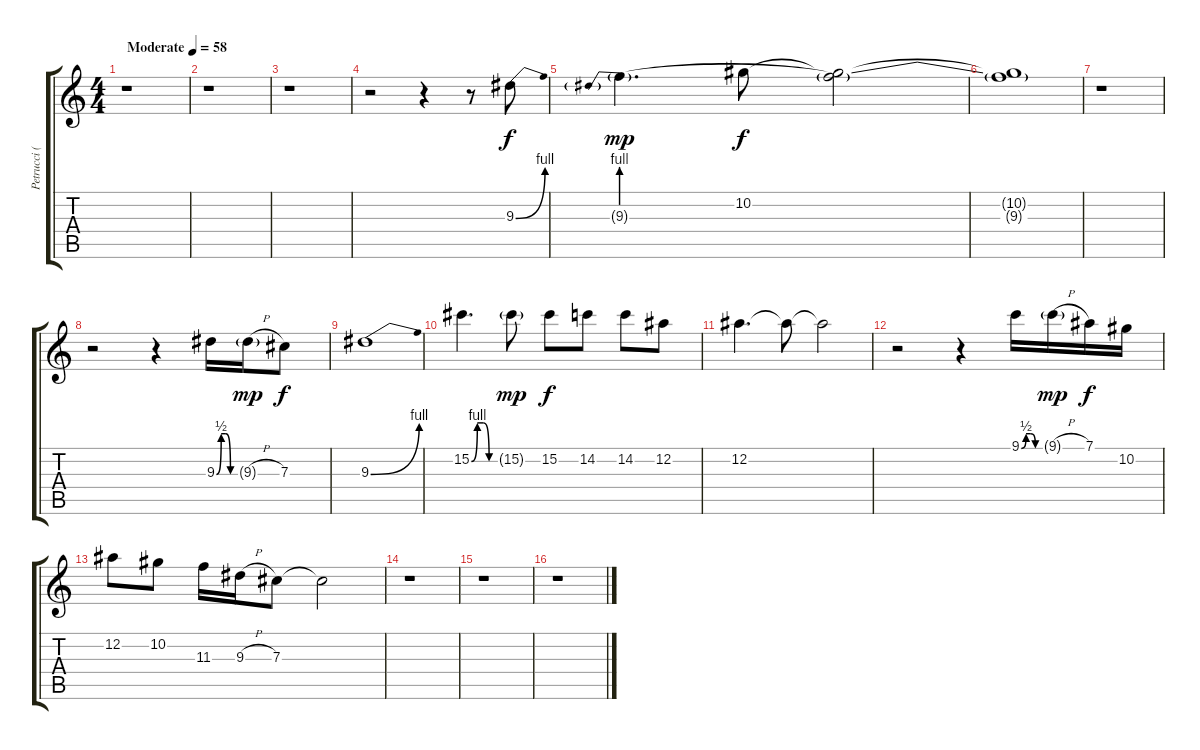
\track ("Petrucci (Solo)" "Petrucci (") {instrument distortionguitar}
\staff {score tabs}
\tuning (Eb4 Bb3 Gb3 Db3 Ab2 Eb2) {hide}
\ts (4 4)
\tempo (58 "Moderate")
\clef g2
\ks c
r.1{dy f instrument distortionguitar} |
r.1 |
r.1 |
r.2 r.4 r.8 9.3{be (bend 0 0 60 4)}.8 |
9.3{be (prebend 0 4 60 4) g}.4{d dy mp} 10.2.8{dy f} (10.2{t} 9.3{t}).2 |
(10.2{t} 9.3{t}).1 |
r.1 |
r.2 r.4 9.3{be (custom 0 0 15 2 30 2 45 0 60 0)}.16 9.3{h g}.16{dy mp} 7.3.8{dy f} |
9.3{be (bend 0 0 60 4)}.1 |
15.2{be (custom 0 0 15 4 30 4 45 0 60 0)}.4{d} 15.2{g}.8{dy mp} 15.2.8{dy f} 14.2.8 14.2.8 12.2.8 |
12.2.4{d} 12.2{t}.8 12.2{t}.2 |
r.2 r.4 9.1{be (custom 0 0 15 2 30 2 45 0 60 0)}.16 9.1{h g}.16{dy mp} 7.1.16{dy f} 10.2.16 |
12.2.8 10.2.8 11.3.16 9.3{h}.16 7.3.8 7.3{t}.2 |
r.1 |
r.1 |
r.1
